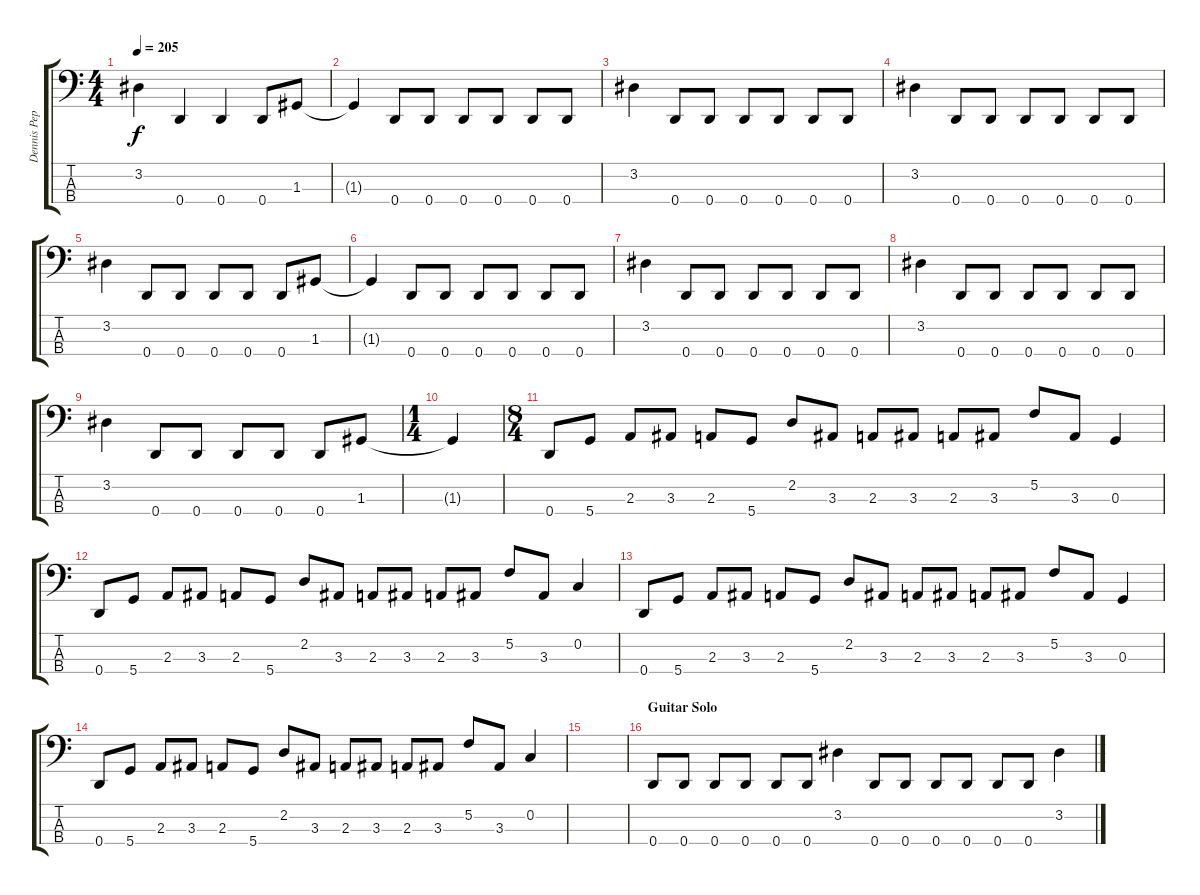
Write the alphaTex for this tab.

\track ("Dennis Pepa - Bass" "Dennis Pep") {instrument electricbasspick}
\staff {score tabs}
\tuning (F2 C2 G1 D1) {hide}
\ts (4 4)
\tempo 205
\clef f4
\ks c
3.2.4{dy f} 0.4.4 0.4.4 0.4.8 1.3.8 |
1.3{t}.4 0.4.8 0.4.8 0.4.8 0.4.8 0.4.8 0.4.8 |
3.2.4 0.4.8 0.4.8 0.4.8 0.4.8 0.4.8 0.4.8 |
3.2.4 0.4.8 0.4.8 0.4.8 0.4.8 0.4.8 0.4.8 |
3.2.4 0.4.8 0.4.8 0.4.8 0.4.8 0.4.8 1.3.8 |
1.3{t}.4 0.4.8 0.4.8 0.4.8 0.4.8 0.4.8 0.4.8 |
3.2.4 0.4.8 0.4.8 0.4.8 0.4.8 0.4.8 0.4.8 |
3.2.4 0.4.8 0.4.8 0.4.8 0.4.8 0.4.8 0.4.8 |
3.2.4 0.4.8 0.4.8 0.4.8 0.4.8 0.4.8 1.3.8 |
\ts (1 4)
1.3{t}.4 |
\ts (8 4)
0.4.8 5.4.8 2.3.8 3.3.8 2.3.8 5.4.8 2.2.8 3.3.8 2.3.8 3.3.8 2.3.8 3.3.8 5.2.8 3.3.8 0.3.4 |
0.4.8 5.4.8 2.3.8 3.3.8 2.3.8 5.4.8 2.2.8 3.3.8 2.3.8 3.3.8 2.3.8 3.3.8 5.2.8 3.3.8 0.2.4 |
0.4.8 5.4.8 2.3.8 3.3.8 2.3.8 5.4.8 2.2.8 3.3.8 2.3.8 3.3.8 2.3.8 3.3.8 5.2.8 3.3.8 0.3.4 |
0.4.8 5.4.8 2.3.8 3.3.8 2.3.8 5.4.8 2.2.8 3.3.8 2.3.8 3.3.8 2.3.8 3.3.8 5.2.8 3.3.8 0.2.4 |
|
\section ("" "Guitar Solo")
0.4.8 0.4.8 0.4.8 0.4.8 0.4.8 0.4.8 3.2.4 0.4.8 0.4.8 0.4.8 0.4.8 0.4.8 0.4.8 3.2.4
